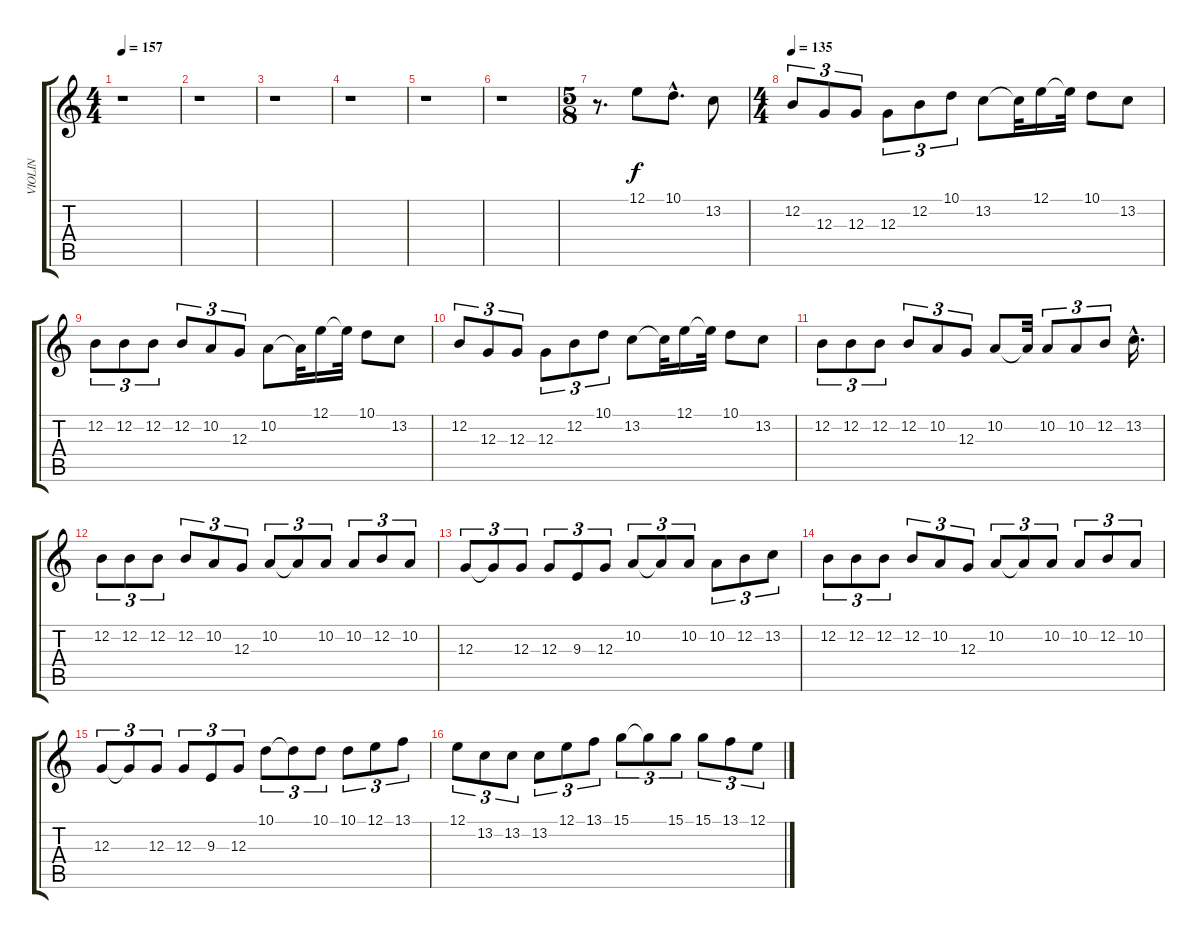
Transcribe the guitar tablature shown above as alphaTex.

\track ("VIOLIN" "VIOLIN") {instrument violin}
\staff {score tabs}
\tuning (E4 B3 G3 D3 A2 E2) {hide}
\ts (4 4)
\tempo 157
\clef g2
\ks c
r.1{dy f} |
r.1 |
r.1 |
r.1 |
r.1 |
r.1 |
\ts (5 8)
r.8{d volume 13} 12.1.8 10.1{hac}.8{d} 13.2.8 |
\ts (4 4)
\tempo 135
12.2.8{tu (3 2)} 12.3.8{tu (3 2)} 12.3.8{tu (3 2)} 12.3.8{tu (3 2)} 12.2.8{tu (3 2)} 10.1.8{tu (3 2)} 13.2.8 13.2{t}.32 12.1.16 12.1{t}.32 10.1.8 13.2.8 |
12.2.8{tu (3 2)} 12.2.8{tu (3 2)} 12.2.8{tu (3 2)} 12.2.8{tu (3 2)} 10.2.8{tu (3 2)} 12.3.8{tu (3 2)} 10.2.8 10.2{t}.32 12.1.16 12.1{t}.32 10.1.8 13.2.8 |
12.2.8{tu (3 2)} 12.3.8{tu (3 2)} 12.3.8{tu (3 2)} 12.3.8{tu (3 2)} 12.2.8{tu (3 2)} 10.1.8{tu (3 2)} 13.2.8 13.2{t}.32 12.1.16 12.1{t}.32 10.1.8 13.2.8 |
12.2.8{tu (3 2)} 12.2.8{tu (3 2)} 12.2.8{tu (3 2)} 12.2.8{tu (3 2)} 10.2.8{tu (3 2)} 12.3.8{tu (3 2)} 10.2.8 10.2{t}.32 10.2.8{tu (3 2)} 10.2.8{tu (3 2)} 12.2.8{tu (3 2)} 13.2{hac}.16{d} |
12.2.8{tu (3 2)} 12.2.8{tu (3 2)} 12.2.8{tu (3 2)} 12.2.8{tu (3 2)} 10.2.8{tu (3 2)} 12.3.8{tu (3 2)} 10.2.8{tu (3 2)} 10.2{t}.8{tu (3 2)} 10.2.8{tu (3 2)} 10.2.8{tu (3 2)} 12.2.8{tu (3 2)} 10.2.8{tu (3 2)} |
12.3.8{tu (3 2)} 12.3{t}.8{tu (3 2)} 12.3.8{tu (3 2)} 12.3.8{tu (3 2)} 9.3.8{tu (3 2)} 12.3.8{tu (3 2)} 10.2.8{tu (3 2)} 10.2{t}.8{tu (3 2)} 10.2.8{tu (3 2)} 10.2.8{tu (3 2)} 12.2.8{tu (3 2)} 13.2.8{tu (3 2)} |
12.2.8{tu (3 2)} 12.2.8{tu (3 2)} 12.2.8{tu (3 2)} 12.2.8{tu (3 2)} 10.2.8{tu (3 2)} 12.3.8{tu (3 2)} 10.2.8{tu (3 2)} 10.2{t}.8{tu (3 2)} 10.2.8{tu (3 2)} 10.2.8{tu (3 2)} 12.2.8{tu (3 2)} 10.2.8{tu (3 2)} |
12.3.8{tu (3 2)} 12.3{t}.8{tu (3 2)} 12.3.8{tu (3 2)} 12.3.8{tu (3 2)} 9.3.8{tu (3 2)} 12.3.8{tu (3 2)} 10.1.8{tu (3 2)} 10.1{t}.8{tu (3 2)} 10.1.8{tu (3 2)} 10.1.8{tu (3 2)} 12.1.8{tu (3 2)} 13.1.8{tu (3 2)} |
12.1.8{tu (3 2)} 13.2.8{tu (3 2)} 13.2.8{tu (3 2)} 13.2.8{tu (3 2)} 12.1.8{tu (3 2)} 13.1.8{tu (3 2)} 15.1.8{tu (3 2)} 15.1{t}.8{tu (3 2)} 15.1.8{tu (3 2)} 15.1.8{tu (3 2)} 13.1.8{tu (3 2)} 12.1.8{tu (3 2)}
